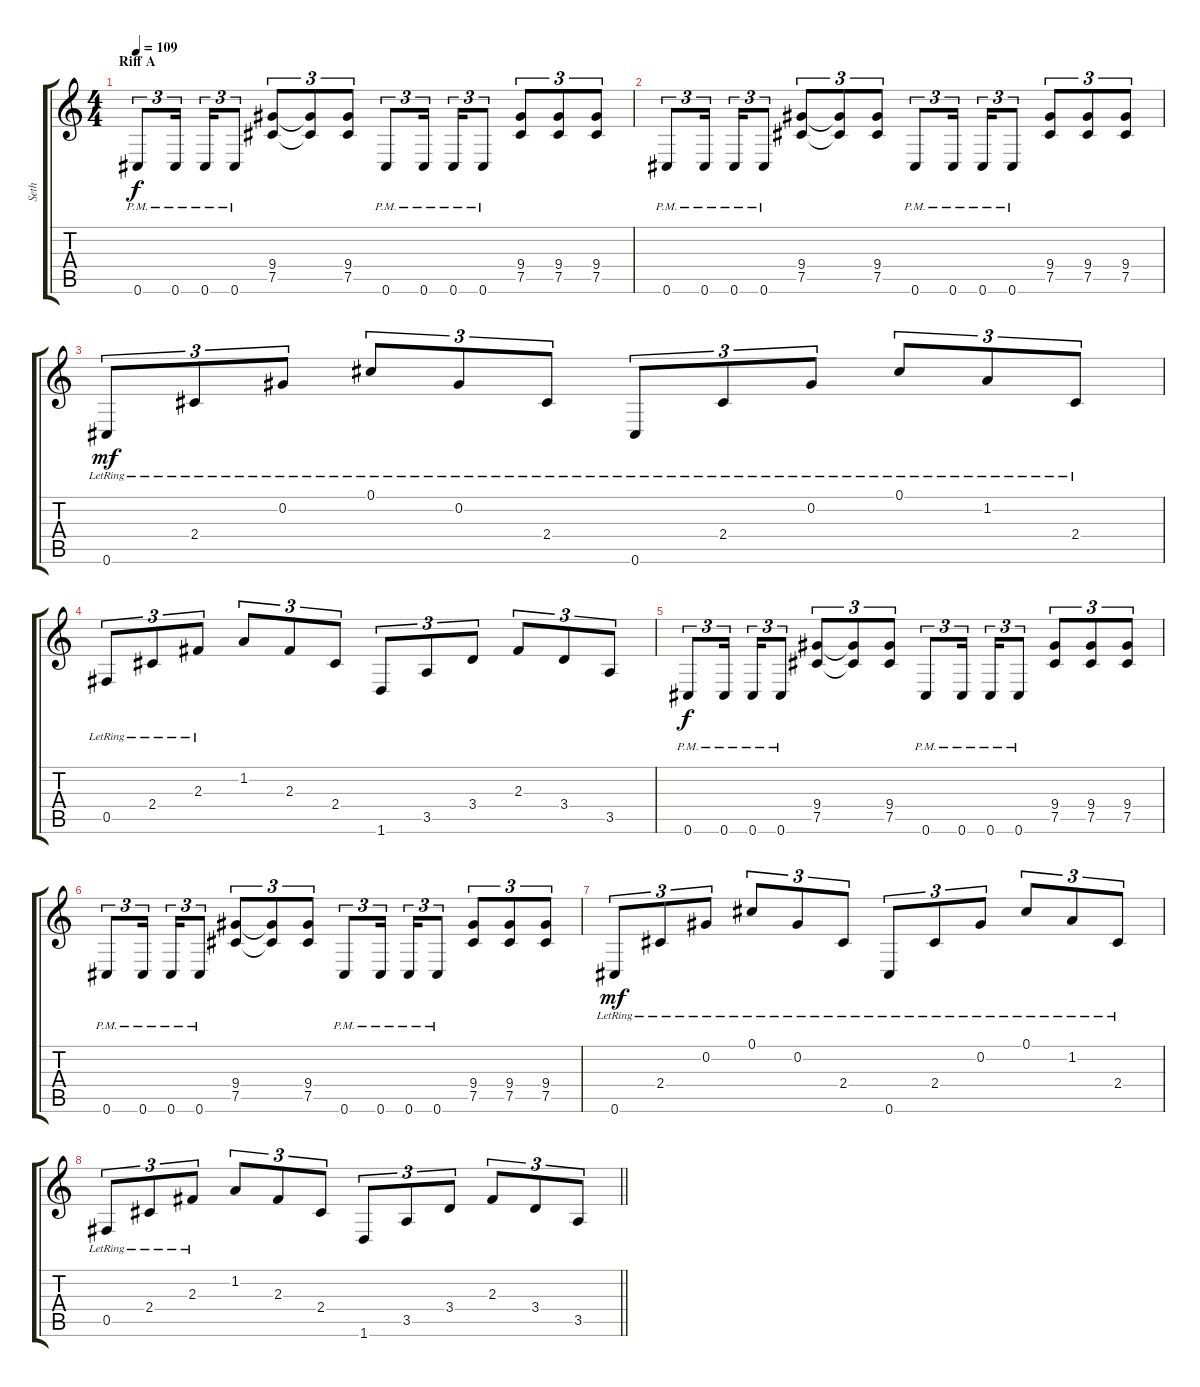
\track ("Seth " "Seth ") {instrument overdrivenguitar}
\staff {score tabs}
\tuning (Db4 Ab3 E3 B2 Gb2 Db2) {hide}
\ts (4 4)
\section ("" "Riff A")
\tempo 109
\clef g2
\ks c
0.6{pm}.8{tu (3 2) dy f instrument overdrivenguitar} 0.6{pm}.16{tu (3 2) beam splitsecondary} 0.6{pm}.16{tu (3 2)} 0.6{pm}.8{tu (3 2)} (9.4 7.5).8{tu (3 2)} (9.4{t} 7.5{t}).8{tu (3 2)} (9.4 7.5).8{tu (3 2)} 0.6{pm}.8{tu (3 2)} 0.6{pm}.16{tu (3 2) beam splitsecondary} 0.6{pm}.16{tu (3 2)} 0.6{pm}.8{tu (3 2)} (9.4 7.5).8{tu (3 2)} (9.4 7.5).8{tu (3 2)} (9.4 7.5).8{tu (3 2)} |
0.6{pm}.8{tu (3 2)} 0.6{pm}.16{tu (3 2) beam splitsecondary} 0.6{pm}.16{tu (3 2)} 0.6{pm}.8{tu (3 2)} (9.4 7.5).8{tu (3 2)} (9.4{t} 7.5{t}).8{tu (3 2)} (9.4 7.5).8{tu (3 2)} 0.6{pm}.8{tu (3 2)} 0.6{pm}.16{tu (3 2) beam splitsecondary} 0.6{pm}.16{tu (3 2)} 0.6{pm}.8{tu (3 2)} (9.4 7.5).8{tu (3 2)} (9.4 7.5).8{tu (3 2)} (9.4 7.5).8{tu (3 2)} |
0.6{lr}.8{tu (3 2) dy mf} 2.4{lr}.8{tu (3 2)} 0.2{lr}.8{tu (3 2)} 0.1{lr}.8{tu (3 2)} 0.2{lr}.8{tu (3 2)} 2.4{lr}.8{tu (3 2)} 0.6{lr}.8{tu (3 2)} 2.4{lr}.8{tu (3 2)} 0.2{lr}.8{tu (3 2)} 0.1{lr}.8{tu (3 2)} 1.2{lr}.8{tu (3 2)} 2.4{lr}.8{tu (3 2)} |
0.5{lr}.8{tu (3 2)} 2.4{lr}.8{tu (3 2)} 2.3{lr}.8{tu (3 2)} 1.2.8{tu (3 2)} 2.3.8{tu (3 2)} 2.4.8{tu (3 2)} 1.6.8{tu (3 2)} 3.5.8{tu (3 2)} 3.4.8{tu (3 2)} 2.3.8{tu (3 2)} 3.4.8{tu (3 2)} 3.5.8{tu (3 2)} |
0.6{pm}.8{tu (3 2) dy f} 0.6{pm}.16{tu (3 2) beam splitsecondary} 0.6{pm}.16{tu (3 2)} 0.6{pm}.8{tu (3 2)} (9.4 7.5).8{tu (3 2)} (9.4{t} 7.5{t}).8{tu (3 2)} (9.4 7.5).8{tu (3 2)} 0.6{pm}.8{tu (3 2)} 0.6{pm}.16{tu (3 2) beam splitsecondary} 0.6{pm}.16{tu (3 2)} 0.6{pm}.8{tu (3 2)} (9.4 7.5).8{tu (3 2)} (9.4 7.5).8{tu (3 2)} (9.4 7.5).8{tu (3 2)} |
0.6{pm}.8{tu (3 2)} 0.6{pm}.16{tu (3 2) beam splitsecondary} 0.6{pm}.16{tu (3 2)} 0.6{pm}.8{tu (3 2)} (9.4 7.5).8{tu (3 2)} (9.4{t} 7.5{t}).8{tu (3 2)} (9.4 7.5).8{tu (3 2)} 0.6{pm}.8{tu (3 2)} 0.6{pm}.16{tu (3 2) beam splitsecondary} 0.6{pm}.16{tu (3 2)} 0.6{pm}.8{tu (3 2)} (9.4 7.5).8{tu (3 2)} (9.4 7.5).8{tu (3 2)} (9.4 7.5).8{tu (3 2)} |
0.6{lr}.8{tu (3 2) dy mf} 2.4{lr}.8{tu (3 2)} 0.2{lr}.8{tu (3 2)} 0.1{lr}.8{tu (3 2)} 0.2{lr}.8{tu (3 2)} 2.4{lr}.8{tu (3 2)} 0.6{lr}.8{tu (3 2)} 2.4{lr}.8{tu (3 2)} 0.2{lr}.8{tu (3 2)} 0.1{lr}.8{tu (3 2)} 1.2{lr}.8{tu (3 2)} 2.4{lr}.8{tu (3 2)} |
\barLineRight lightlight
0.5{lr}.8{tu (3 2)} 2.4{lr}.8{tu (3 2)} 2.3{lr}.8{tu (3 2)} 1.2.8{tu (3 2)} 2.3.8{tu (3 2)} 2.4.8{tu (3 2)} 1.6.8{tu (3 2)} 3.5.8{tu (3 2)} 3.4.8{tu (3 2)} 2.3.8{tu (3 2)} 3.4.8{tu (3 2)} 3.5.8{tu (3 2)}
